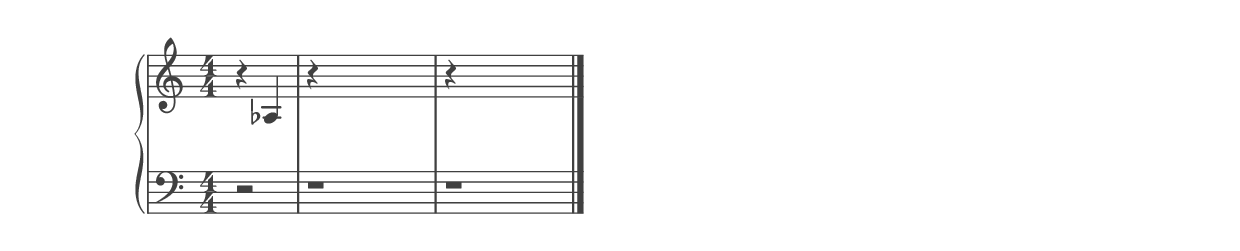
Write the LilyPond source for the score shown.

%% ----------------------------------------------------------------------------
%% Generated on: 2019 January 05
%% Note Name: A3b
%% Octave: 3
%% Clef: treble
%% Filename: 053-36-3-treble-A3b
%% ----------------------------------------------------------------------------

\version "2.19.82"

\include "../piano_note_colors.ly"

\header {
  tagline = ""
}

upper = {
  \clef treble
  \numericTimeSignature
  % treble note
  r4 aes4
  % treble octave (hidden)
  r4 \hideNotes aes,4 aes4 aes'4
  % treble octave (hidden) repeat
  \unHideNotes
  r4 \hideNotes aes,4 aes4 aes'4
  \bar "|."
}

lower = {
  \clef bass
  \numericTimeSignature
  % bass note in color
  r2
  % bass octave (hidden)
  r1
  % bass octave (hidden) repeat
  \unHideNotes
  r1
}

\score {
  \new PianoStaff <<
    \context Score
    \applyContext #(override-color-for-all-grobs default-black)
    \time 4/4
    \partial 2
    \new Staff = upper { \upper }
    \new Staff = lower { \lower }
  >>
  \layout { }
  \midi { }
}